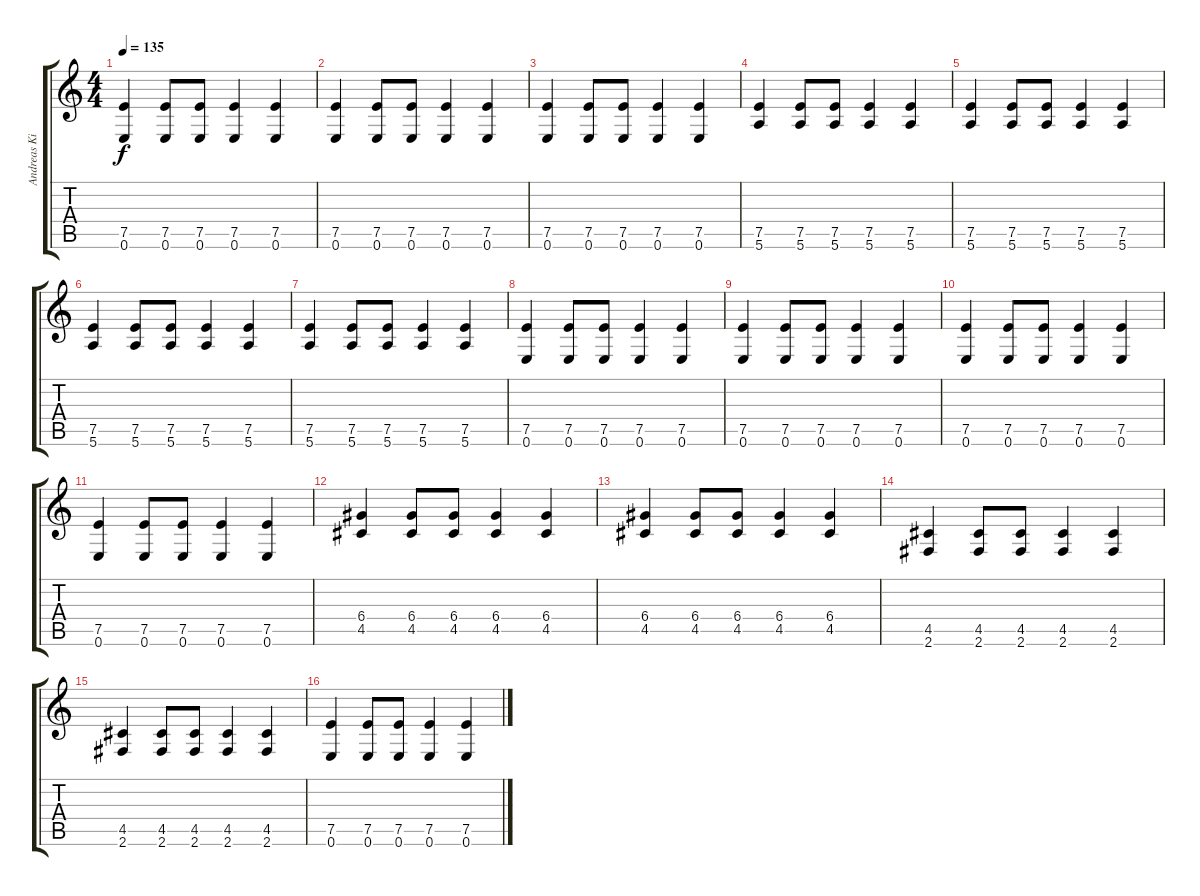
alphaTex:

\track ("Andreas Kisser" "Andreas Ki") {instrument overdrivenguitar}
\staff {score tabs}
\tuning (E4 B3 G3 D3 A2 E2) {hide}
\ts (4 4)
\tempo 135
\clef g2
\ks c
(7.5 0.6).4{dy f} (7.5 0.6).8 (7.5 0.6).8 (7.5 0.6).4 (7.5 0.6).4 |
(7.5 0.6).4 (7.5 0.6).8 (7.5 0.6).8 (7.5 0.6).4 (7.5 0.6).4 |
(7.5 0.6).4 (7.5 0.6).8 (7.5 0.6).8 (7.5 0.6).4 (7.5 0.6).4 |
(7.5 5.6).4 (7.5 5.6).8 (7.5 5.6).8 (7.5 5.6).4 (7.5 5.6).4 |
(7.5 5.6).4 (7.5 5.6).8 (7.5 5.6).8 (7.5 5.6).4 (7.5 5.6).4 |
(7.5 5.6).4 (7.5 5.6).8 (7.5 5.6).8 (7.5 5.6).4 (7.5 5.6).4 |
(7.5 5.6).4 (7.5 5.6).8 (7.5 5.6).8 (7.5 5.6).4 (7.5 5.6).4 |
(7.5 0.6).4 (7.5 0.6).8 (7.5 0.6).8 (7.5 0.6).4 (7.5 0.6).4 |
(7.5 0.6).4 (7.5 0.6).8 (7.5 0.6).8 (7.5 0.6).4 (7.5 0.6).4 |
(7.5 0.6).4 (7.5 0.6).8 (7.5 0.6).8 (7.5 0.6).4 (7.5 0.6).4 |
(7.5 0.6).4 (7.5 0.6).8 (7.5 0.6).8 (7.5 0.6).4 (7.5 0.6).4 |
(6.4 4.5).4 (6.4 4.5).8 (6.4 4.5).8 (6.4 4.5).4 (6.4 4.5).4 |
(6.4 4.5).4 (6.4 4.5).8 (6.4 4.5).8 (6.4 4.5).4 (6.4 4.5).4 |
(4.5 2.6).4 (4.5 2.6).8 (4.5 2.6).8 (4.5 2.6).4 (4.5 2.6).4 |
(4.5 2.6).4 (4.5 2.6).8 (4.5 2.6).8 (4.5 2.6).4 (4.5 2.6).4 |
(7.5 0.6).4 (7.5 0.6).8 (7.5 0.6).8 (7.5 0.6).4 (7.5 0.6).4
